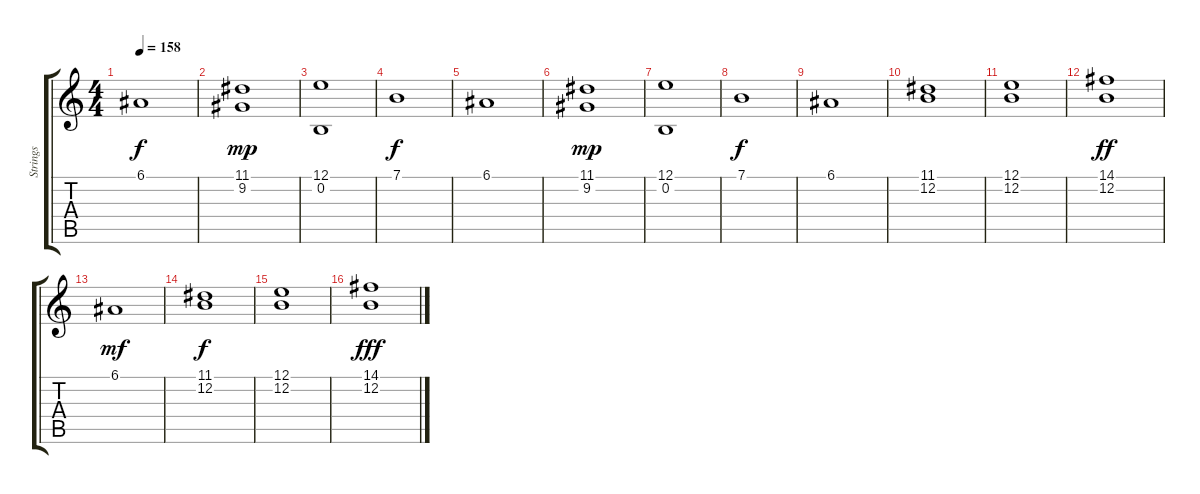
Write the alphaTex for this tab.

\track ("Strings" "Strings") {instrument stringensemble1}
\staff {score tabs}
\tuning (E4 B3 G3 D3 A2 E2) {hide}
\ts (4 4)
\tempo 158
\clef g2
\ks c
6.1.1{dy f} |
(11.1 9.2).1{dy mp} |
(12.1 0.2).1 |
7.1.1{dy f} |
6.1.1 |
(11.1 9.2).1{dy mp} |
(12.1 0.2).1 |
7.1.1{dy f} |
6.1.1 |
(11.1 12.2).1 |
(12.1 12.2).1 |
(14.1 12.2).1{dy ff} |
6.1.1{dy mf} |
(11.1 12.2).1{dy f} |
(12.1 12.2).1 |
(14.1 12.2).1{dy fff}
